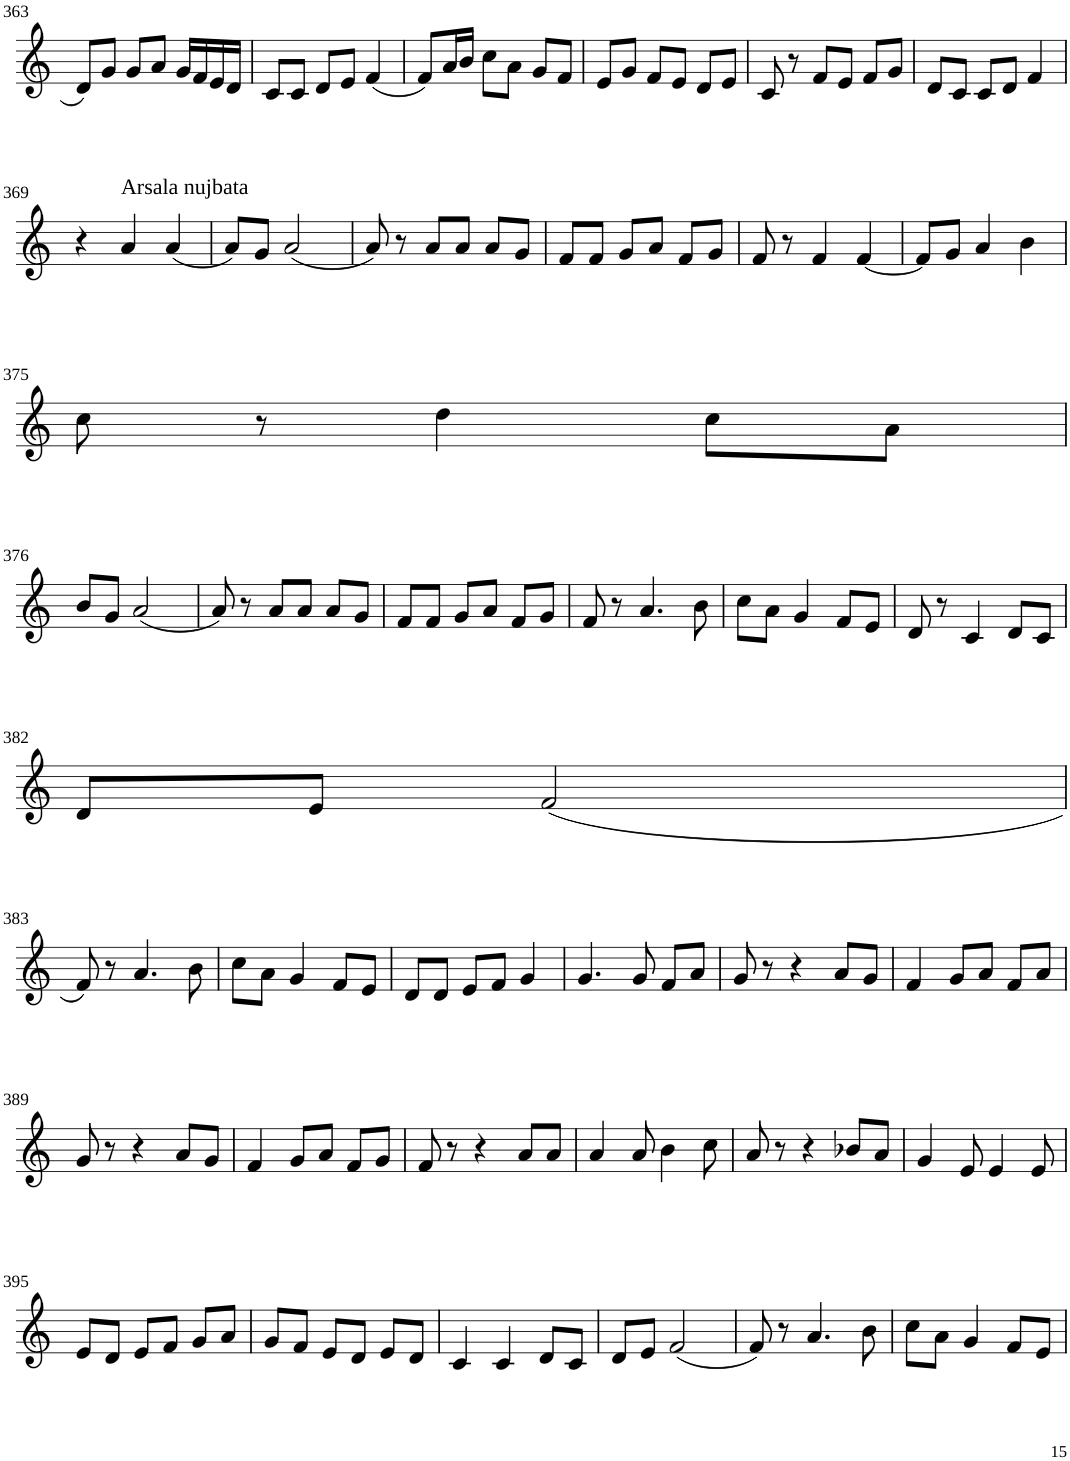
**kern
*part1
*staff1
*I"Violin
!!LO:PB:g=z
*clefG2
*k[]
*M3/4
=363
8d/L
8g/J
8g/L
8a/J
16g/LL
16f/
16e/
16d/JJ
=364
8c/L
8c/J
8d/L
8e/J
(4f/
=365
8f/L)
16a/L
16b/JJ
8cc\L
8a\J
8g/L
8f/J
=366
8e/L
8g/J
8f/L
8e/J
8d/L
8e/J
=367
8c/
8r
8f/L
8e/J
8f/L
8g/J
=368
8d/L
8c/J
8c/L
8d/J
4f/
!!LO:LB:g=z
=369
4r
!LO:TX:a:t=Arsala nujbata
4a/
(4a/
=370
8a/L)
8g/J
(2a/
=371
8a/)
8r
8a/L
8a/J
8a/L
8g/J
=372
8f/L
8f/J
8g/L
8a/J
8f/L
8g/J
=373
8f/
8r
4f/
[4f/
=374
8f/L]
8g/J
4a/
4b\
!!LO:LB:g=z
=375
8cc\
8r
4dd\
8cc\L
8a\J
!!LO:LB:g=z
=376
8b/L
8g/J
(2a/
=377
8a/)
8r
8a/L
8a/J
8a/L
8g/J
=378
8f/L
8f/J
8g/L
8a/J
8f/L
8g/J
=379
8f/
8r
4.a/
8b\
=380
8cc\L
8a\J
4g/
8f/L
8e/J
=381
8d/
8r
4c/
8d/L
8c/J
!!LO:LB:g=z
=382
8d/L
8e/J
(2f/
!!LO:LB:g=z
=383
8f/)
8r
4.a/
8b\
=384
8cc\L
8a\J
4g/
8f/L
8e/J
=385
8d/L
8d/J
8e/L
8f/J
4g/
=386
4.g/
8g/
8f/L
8a/J
=387
8g/
8r
4r
8a/L
8g/J
=388
4f/
8g/L
8a/J
8f/L
8a/J
!!LO:LB:g=z
=389
8g/
8r
4r
8a/L
8g/J
=390
4f/
8g/L
8a/J
8f/L
8g/J
=391
8f/
8r
4r
8a/L
8a/J
=392
4a/
8a/
4b\
8cc\
=393
8a/
8r
4r
8b-X/L
8a/J
=394
4g/
8e/
4e/
8e/
!!LO:LB:g=z
=395
8e/L
8d/J
8e/L
8f/J
8g/L
8a/J
=396
8g/L
8f/J
8e/L
8d/J
8e/L
8d/J
=397
4c/
4c/
8d/L
8c/J
=398
8d/L
8e/J
(2f/
=399
8f/)
8r
4.a/
8b\
=400
8cc\L
8a\J
4g/
8f/L
8e/J
=
*-
